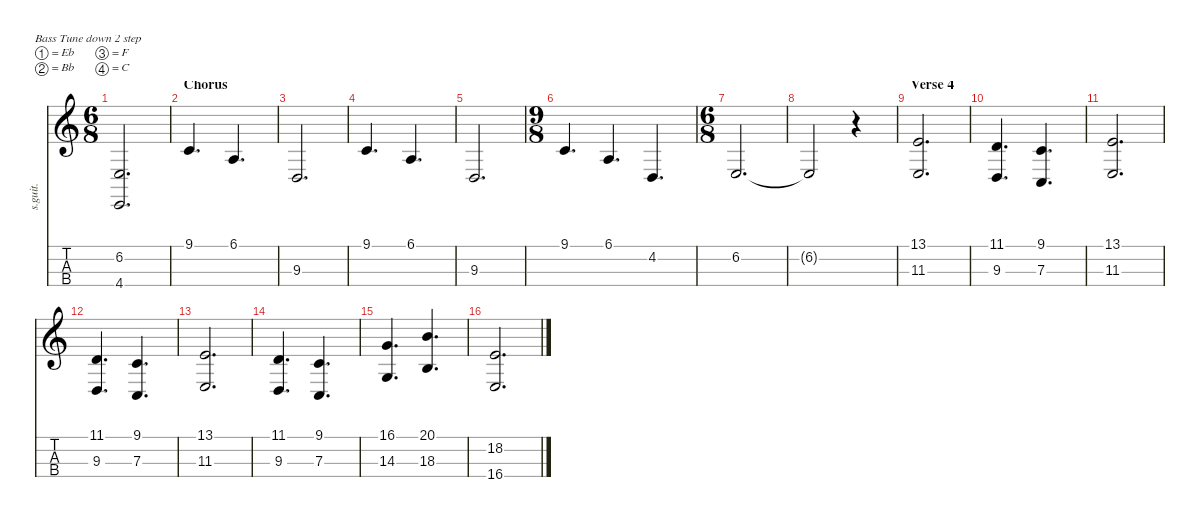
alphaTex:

\defaultSystemsLayout 4
\hideDynamics
\bracketExtendMode nobrackets
\track ("Micheal Kamen - Cello" "s.guit.") {instrument cello}
\staff {score tabs}
\tuning (Eb2 Bb1 F1 C1)
\displaytranspose 12
\ts (6 8)
\tempo (71 hide)
\clef g2
\ks c
(6.2 4.4).2{d lyrics (0 "") lyrics (1 "") lyrics (2 "") lyrics (3 "") lyrics (4 "") dy f} |
\section ("" "Chorus")
9.1.4{d lyrics (0 "") lyrics (1 "") lyrics (2 "") lyrics (3 "") lyrics (4 "")} 6.1.4{d lyrics (0 "") lyrics (1 "") lyrics (2 "") lyrics (3 "") lyrics (4 "")} |
9.3.2{d lyrics (0 "") lyrics (1 "") lyrics (2 "") lyrics (3 "") lyrics (4 "")} |
9.1.4{d lyrics (0 "") lyrics (1 "") lyrics (2 "") lyrics (3 "") lyrics (4 "")} 6.1.4{d lyrics (0 "") lyrics (1 "") lyrics (2 "") lyrics (3 "") lyrics (4 "")} |
9.3.2{d lyrics (0 "") lyrics (1 "") lyrics (2 "") lyrics (3 "") lyrics (4 "")} |
\ts (9 8)
\beaming (8 2 2 2 2)
9.1.4{d lyrics (0 "") lyrics (1 "") lyrics (2 "") lyrics (3 "") lyrics (4 "")} 6.1.4{d lyrics (0 "") lyrics (1 "") lyrics (2 "") lyrics (3 "") lyrics (4 "")} 4.2.4{d lyrics (0 "") lyrics (1 "") lyrics (2 "") lyrics (3 "") lyrics (4 "")} |
\ts (6 8)
\beaming (8 2 2 2 2)
6.2.2{d lyrics (0 "") lyrics (1 "") lyrics (2 "") lyrics (3 "") lyrics (4 "")} |
6.2{t}.2{lyrics (0 "") lyrics (1 "") lyrics (2 "") lyrics (3 "") lyrics (4 "")} r.4 |
\section ("" "Verse 4")
(13.1 11.3).2{d lyrics (0 "") lyrics (1 "") lyrics (2 "") lyrics (3 "") lyrics (4 "")} |
(11.1 9.3).4{d lyrics (0 "") lyrics (1 "") lyrics (2 "") lyrics (3 "") lyrics (4 "")} (9.1 7.3).4{d lyrics (0 "") lyrics (1 "") lyrics (2 "") lyrics (3 "") lyrics (4 "")} |
(13.1 11.3).2{d lyrics (0 "") lyrics (1 "") lyrics (2 "") lyrics (3 "") lyrics (4 "")} |
(11.1 9.3).4{d lyrics (0 "") lyrics (1 "") lyrics (2 "") lyrics (3 "") lyrics (4 "")} (9.1 7.3).4{d lyrics (0 "") lyrics (1 "") lyrics (2 "") lyrics (3 "") lyrics (4 "")} |
(13.1 11.3).2{d lyrics (0 "") lyrics (1 "") lyrics (2 "") lyrics (3 "") lyrics (4 "")} |
(11.1 9.3).4{d lyrics (0 "") lyrics (1 "") lyrics (2 "") lyrics (3 "") lyrics (4 "")} (9.1 7.3).4{d lyrics (0 "") lyrics (1 "") lyrics (2 "") lyrics (3 "") lyrics (4 "")} |
(16.1 14.3).4{d lyrics (0 "") lyrics (1 "") lyrics (2 "") lyrics (3 "") lyrics (4 "")} (20.1 18.3).4{d lyrics (0 "") lyrics (1 "") lyrics (2 "") lyrics (3 "") lyrics (4 "")} |
(18.2 16.4).2{d lyrics (0 "") lyrics (1 "") lyrics (2 "") lyrics (3 "") lyrics (4 "")}
